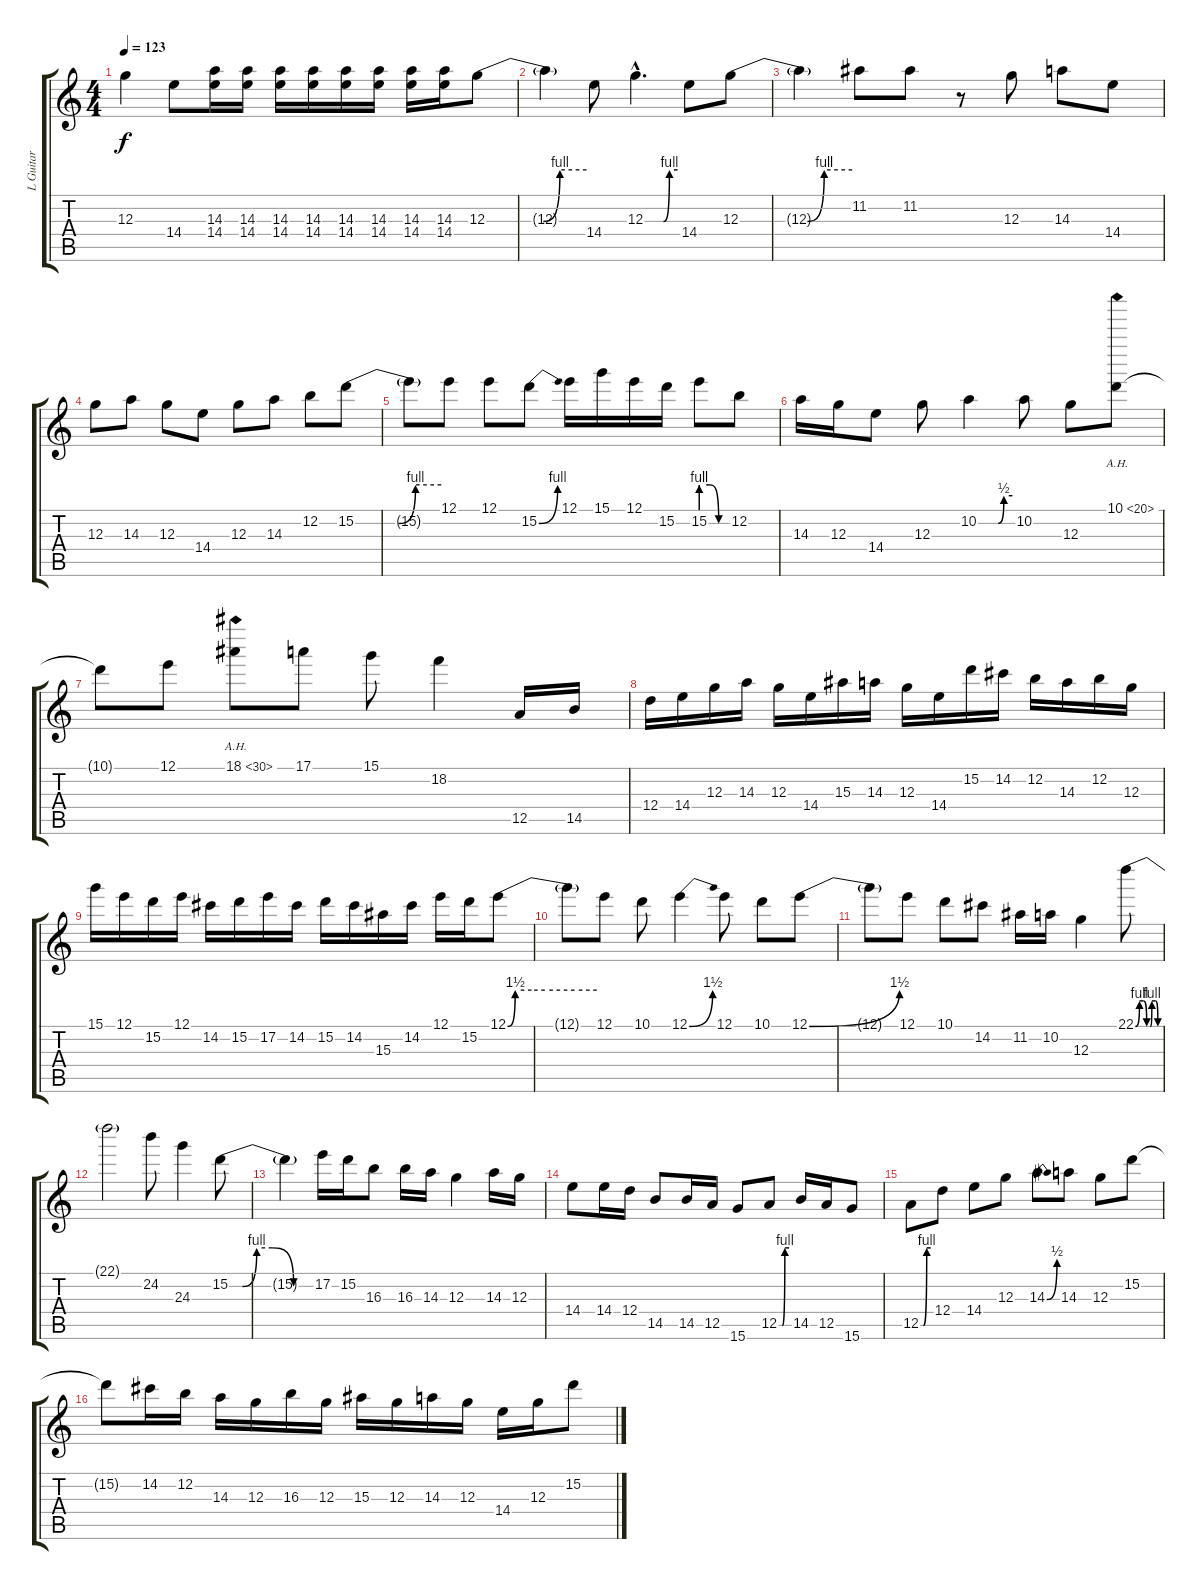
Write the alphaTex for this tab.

\track ("L Guitar" "L Guitar") {instrument overdrivenguitar}
\staff {score tabs}
\tuning (E4 B3 G3 D3 A2 E2) {hide}
\ts (4 4)
\tempo 123
\clef g2
\ks c
12.3{t}.4{dy f} 14.4.8 (14.3 14.4).16 (14.3 14.4).16 (14.3 14.4).16 (14.3 14.4).16 (14.3 14.4).16 (14.3 14.4).16 (14.3 14.4).16 (14.3 14.4).16 12.3{be (custom 0 0 34 0 44 4 60 4)}.8 |
12.3{t}.4 14.4.8 12.3{be (custom 0 0 34 0 45 4 60 4) hac}.4{d} 14.4.8 12.3{be (custom 0 0 36 0 45 4 60 4)}.8 |
12.3{t}.4 11.2.8 11.2.8 r.8 12.3.8 14.3.8 14.4.8 |
12.3.8 14.3.8 12.3.8 14.4.8 12.3.8 14.3.8 12.2.8 15.2{be (custom 0 0 30 0 42 4 60 4)}.8 |
15.2{t}.8 12.1.8 12.1.8 15.2{be (bend 0 0 60 4)}.8 12.1.16 15.1.16 12.1.16 15.2.16 15.2{be (custom 0 4 20 4 40 0 60 0)}.8 12.2.8 |
14.3.16 12.3.16 14.4.8 12.3.8 10.2{be (custom 0 0 17 0 35 0 45 2 60 2)}.4 10.2.8 12.3.8 10.1{ah 10}.8 |
10.1{t}.8 12.1.8 18.1{ah 12}.8 17.1.8 15.1.8 18.2.4 12.5.16 14.5.16 |
12.4.16 14.4.16 12.3.16 14.3.16 12.3.16 14.4.16 15.3.16 14.3.16 12.3.16 14.4.16 15.2.16 14.2.16 12.2.16 14.3.16 12.2.16 12.3.16 |
15.1.16 12.1.16 15.2.16 12.1.16 14.2.16 15.2.16 17.2.16 14.2.16 15.2.16 14.2.16 15.3.16 14.2.16 12.1.16 15.2.16 12.1{be (custom 0 0 5 6 16 6 25 6 45 6 60 6)}.8 |
12.1{t}.8 12.1.8 10.1.8 12.1{be (bend 0 0 60 6)}.4 12.1.8 10.1.8 12.1{be (bend 0 0 60 6)}.8 |
12.1{t}.8 12.1.8 10.1.8 14.2.8 11.2.16 10.2.16 12.3.4 22.1{be (custom 0 0 10 4 20 4 28 0 37 0 41 4 50 4 56 0 60 0)}.8 |
22.1{t}.2 24.2.8 24.3.4 15.2{be (custom 0 0 9 0 19 4 30 4 45 0 60 0)}.8 |
15.2{t}.4 17.2.16 15.2.16 16.3.8 16.3.16 14.3.16 12.3.4 14.3.16 12.3.16 |
14.4.8 14.4.16 12.4.16 14.5.8 14.5.16 12.5.16 15.6.8 12.5{be (custom 0 0 19 0 35 4 60 4)}.8 14.5.16 12.5.16 15.6.8 |
12.5{be (custom 0 0 16 0 36 4 60 4)}.8 12.4.8 14.4.8 12.3.8 14.3{be (bend 0 0 60 2)}.8 14.3.8 12.3.8 15.2.8 |
15.2{t}.8 14.2.16 12.2.16 14.3.16 12.3.16 16.3.16 12.3.16 15.3.16 12.3.16 14.3.16 12.3.16 14.4.16 12.3.16 15.2.8
